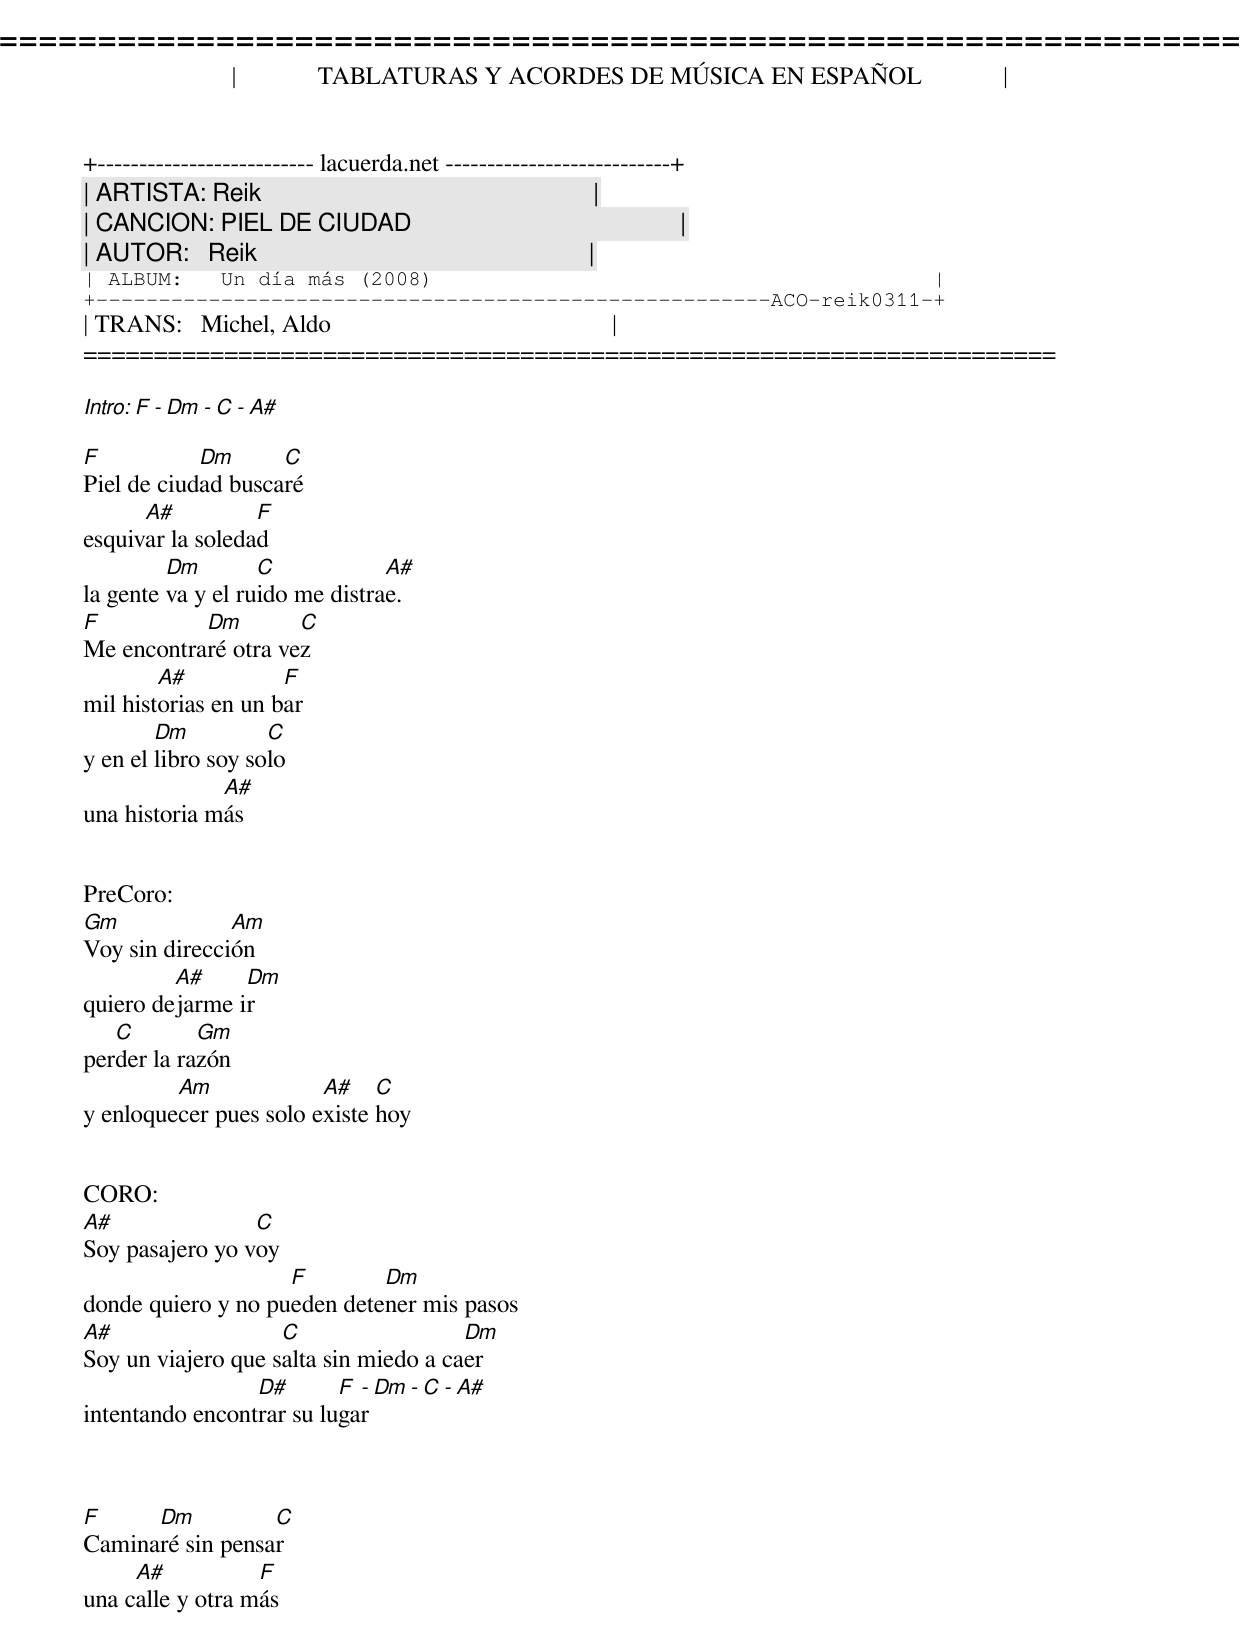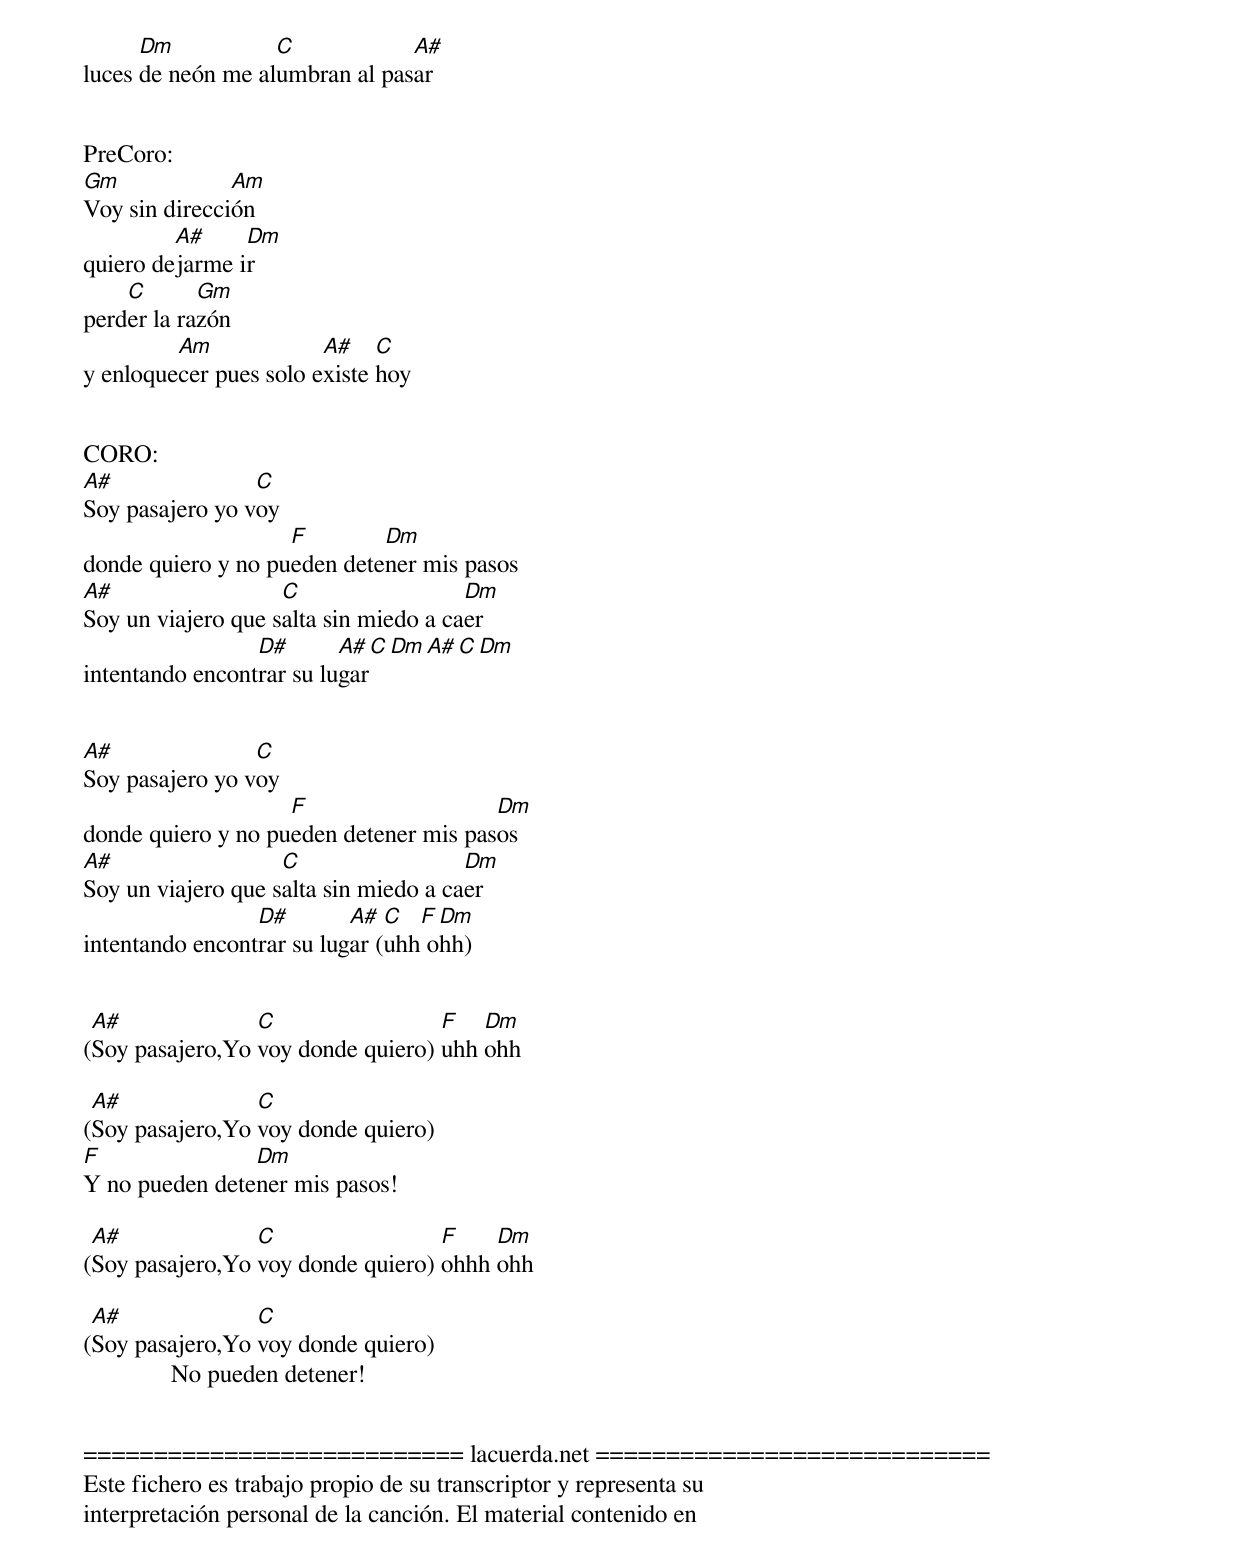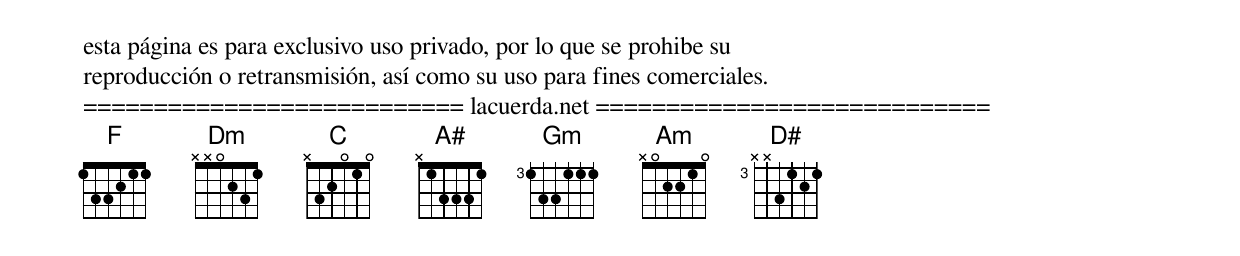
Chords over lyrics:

=====================================================================
|             TABLATURAS Y ACORDES DE MÚSICA EN ESPAÑOL             |
+-------------------------- lacuerda.net ---------------------------+
| ARTISTA: Reik                                                     |
| CANCION: PIEL DE CIUDAD                                           |
| AUTOR:   Reik                                                     |
| ALBUM:   Un día más (2008)                                        |
+------------------------------------------------------ACO-reik0311-+
| TRANS:   Michel, Aldo                                             |
=====================================================================

Intro: F - Dm - C - A#

F           Dm      C
Piel de ciudad buscaré
      A#          F
esquivar la soledad
         Dm        C            A#
la gente va y el ruido me distrae.
F          Dm        C
Me encontraré otra vez
        A#           F
mil historias en un bar
        Dm          C
y en el libro soy solo
              A#
una historia más


PreCoro:
Gm             Am
Voy sin dirección
         A#     Dm
quiero dejarme ir
   C        Gm
perder la razón
         Am             A#    C
y enloquecer pues solo existe hoy


CORO:
A#               C
Soy pasajero yo voy
                    F        Dm
donde quiero y no pueden detener mis pasos
A#                  C                  Dm
Soy un viajero que salta sin miedo a caer
                 D#       F - Dm - C - A#
intentando encontrar su lugar



F     Dm          C
Caminaré sin pensar
     A#           F
una calle y otra más
      Dm           C            A#
luces de neón me alumbran al pasar


PreCoro:
Gm             Am
Voy sin dirección
         A#     Dm
quiero dejarme ir
    C       Gm
perder la razón
         Am             A#    C
y enloquecer pues solo existe hoy


CORO:
A#               C
Soy pasajero yo voy
                    F        Dm
donde quiero y no pueden detener mis pasos
A#                  C                  Dm
Soy un viajero que salta sin miedo a caer
                 D#       A# C Dm  A# C Dm
intentando encontrar su lugar


A#               C
Soy pasajero yo voy
                    F                   Dm
donde quiero y no pueden detener mis pasos
A#                  C                  Dm
Soy un viajero que salta sin miedo a caer
                 D#        A#  C  F Dm
intentando encontrar su lugar (uhh ohh)


 A#              C                 F   Dm
(Soy pasajero,Yo voy donde quiero) uhh ohh

 A#              C
(Soy pasajero,Yo voy donde quiero)
F               Dm
Y no pueden detener mis pasos!

 A#              C                 F    Dm
(Soy pasajero,Yo voy donde quiero) ohhh ohh

 A#              C
(Soy pasajero,Yo voy donde quiero)
              No pueden detener!


=========================== lacuerda.net ============================
Este fichero es trabajo propio de su transcriptor y representa su
interpretación personal de la canción. El material contenido en
esta página es para exclusivo uso privado, por lo que se prohibe su
reproducción o retransmisión, así como su uso para fines comerciales.
=========================== lacuerda.net ============================
